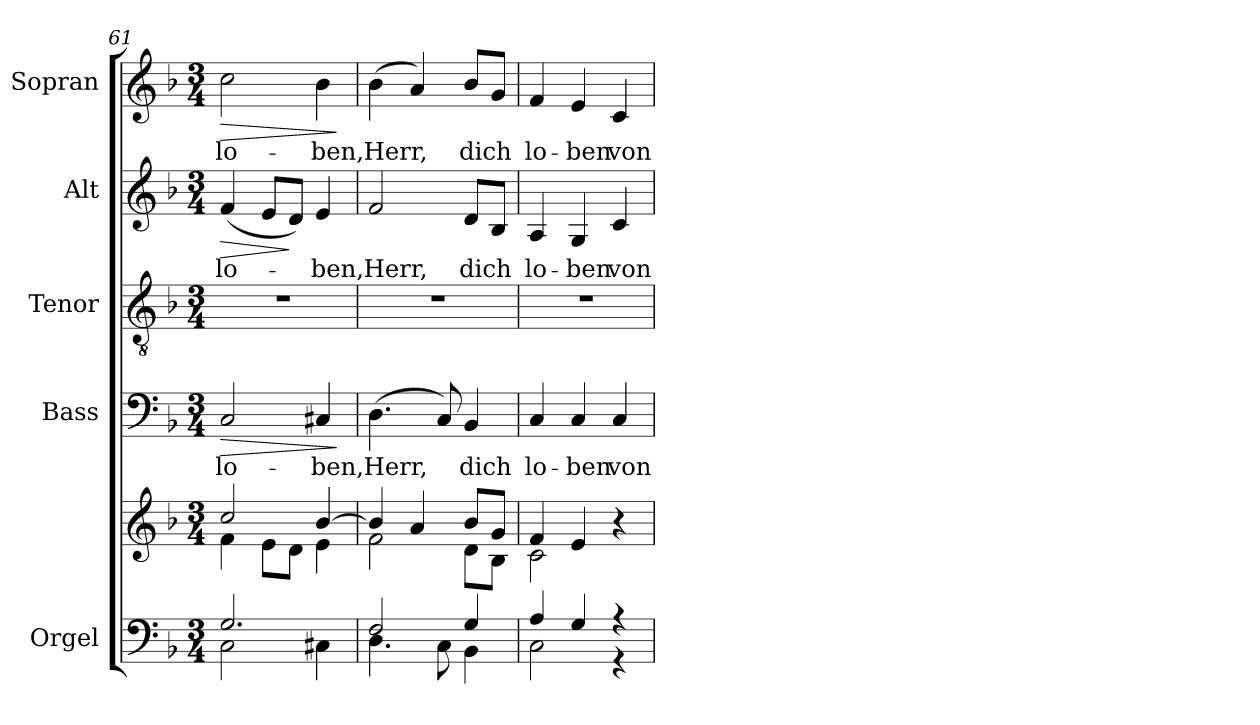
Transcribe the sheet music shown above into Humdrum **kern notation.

**kern	**kern	**kern	**text	**dynam	**kern	**kern	**text	**dynam	**kern	**text	**dynam
*part5	*part5	*part4	*part4	*part4	*part3	*part2	*part2	*part2	*part1	*part1	*part1
*staff6	*staff5	*staff4	*staff4	*staff4	*staff3	*staff2	*staff2	*staff2	*staff1	*staff1	*staff1
*I"Orgel	*	*I"Bass	*	*	*I"Tenor	*I"Alt	*	*	*I"Sopran	*	*
*I'Org.	*	*I'B	*	*	*I'T	*I'A	*	*	*I'S	*	*
*clefF4	*clefG2	*clefF4	*	*	*clefGv2	*clefG2	*	*	*clefG2	*	*
*k[b-]	*k[b-]	*k[b-]	*	*	*k[b-]	*k[b-]	*	*	*k[b-]	*	*
*F:	*F:	*F:	*	*	*F:	*F:	*	*	*F:	*	*
*M3/4	*M3/4	*M3/4	*	*	*M3/4	*M3/4	*	*	*M3/4	*	*
=61	=61	=61	=61	=61	=61	=61	=61	=61	=61	=61	=61
*^	*^	*	*	*	*	*	*	*	*	*	*
!	!	!	!	!	!LO:LY:b	!LO:HP:b	!	!	!LO:LY:b	!LO:HP:b	!	!LO:LY:b	!LO:HP:b
2.G/	2C\	2cc/	4f\	2C/	lo-	>	2.r	(<4f/	lo-	>	2cc\	lo-	>
.	.	.	8e\L	.	.	.	.	8e/L	.	.	.	.	.
.	.	.	8d\J	.	.	.	.	8d/J)	.	]	.	.	.
!	!	!	!	!	!LO:LY:b	!	!	!	!LO:LY:b	!	!	!LO:LY:b	!
.	4C#X\	[>4b-/	4e\	4C#X/	-ben,	.	.	4e/	-ben,	.	4b-\	-ben,	.
*v	*v	*	*	*	*	*	*	*	*	*	*	*	*
*	*v	*v	*	*	*	*	*	*	*	*	*	*
.	.	.	.	]	.	.	.	.	.	.	]
!!LO:PB:g=z
=62	=62	=62	=62	=62	=62	=62	=62	=62	=62	=62	=62
*^	*^	*	*	*	*	*	*	*	*	*	*
!	!	!	!	!	!LO:LY:b	!	!	!	!LO:LY:b	!	!	!LO:LY:b	!
2F/	4.D\	4b-/]	2f\	(>4.D\	Herr,	.	2.r	2f/	Herr,	.	(>4b-\	Herr,	.
.	.	4a/	.	.	.	.	.	.	.	.	4a/)	.	.
.	8C\	.	.	8C/)	.	.	.	.	.	.	.	.	.
!	!	!	!	!	!LO:LY:b	!	!	!	!LO:LY:b	!	!	!LO:LY:b	!
4G/	4BB-\	8b-/L	8d\L	4BB-/	dich	.	.	8d/L	dich	.	8b-/L	dich	.
.	.	8g/J	8B-\J	.	.	.	.	8B-/J	.	.	8g/J	.	.
=63	=63	=63	=63	=63	=63	=63	=63	=63	=63	=63	=63	=63	=63
!	!	!	!	!	!LO:LY:b	!	!	!	!LO:LY:b	!	!	!LO:LY:b	!
4A/	2C\	4f/	2c\	4C/	lo-	.	2.r	4A/	lo-	.	4f/	lo-	.
!	!	!	!	!	!LO:LY:b	!	!	!	!LO:LY:b	!	!	!LO:LY:b	!
4G/	.	4e/	.	4C/	-ben	.	.	4G/	-ben	.	4e/	-ben	.
!	!	!	!	!	!LO:LY:b	!	!	!	!LO:LY:b	!	!	!LO:LY:b	!
4r	4r	4r	4ryy	4C/	von	.	.	4c/	von	.	4c/	von	.
*v	*v	*	*	*	*	*	*	*	*	*	*	*	*
*	*v	*v	*	*	*	*	*	*	*	*	*	*
=	=	=	=	=	=	=	=	=	=	=	=
*-	*-	*-	*-	*-	*-	*-	*-	*-	*-	*-	*-
